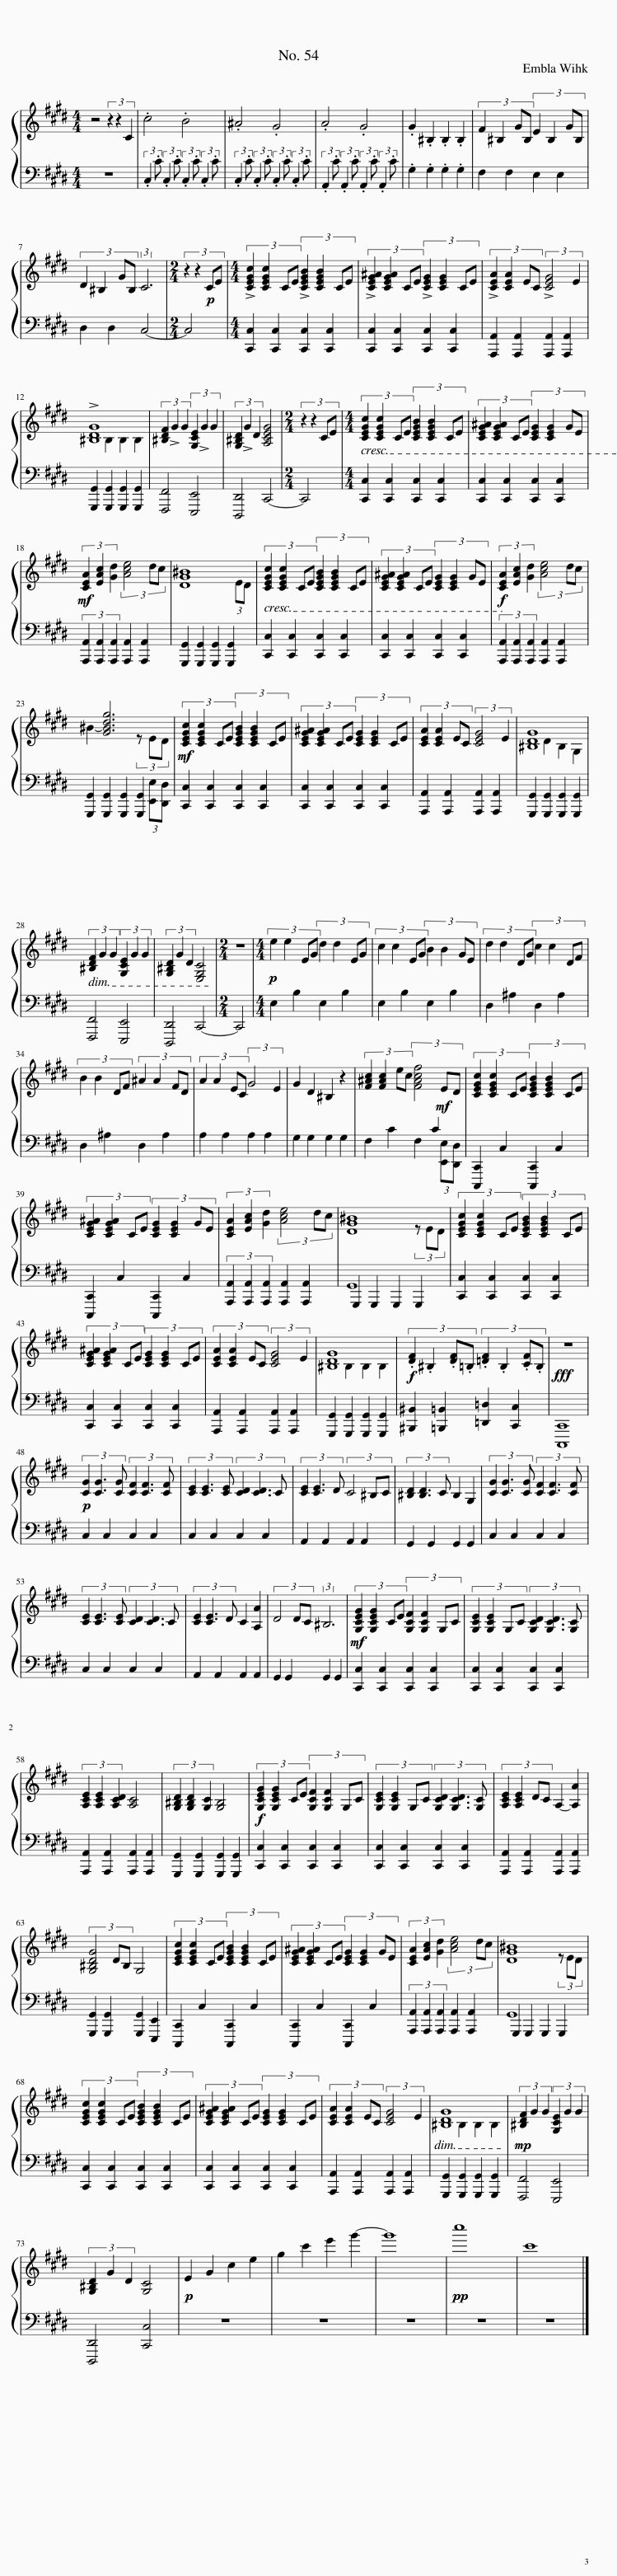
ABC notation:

X:1
%%score { ( 1 3 ) | ( 2 4 ) }
L:1/8
M:4/4
I:linebreak $
K:E
V:1 treble
V:3 treble
V:2 bass
V:4 bass
V:1
 z4 (3z2 z2 C2 | .c4 .B4 | .^A4 .G4 | .A4 .G4 | .G2 .^B,2 .B,2 .B,2 | %5
 (3:2:4F2 ^B,2 GB, (3:2:4E2 B,2 GB, |$ (3:2:4D2 ^B,2 GB, (3:2:1C6 |[M:2/4] (3:2:4z2 z2!p! CE |[M:4/4] (3:2:4!>![CEGc]2 [CEGc]2 CE (3:2:4!>![CEGB]2 [CEGB]2 CE | (3:2:4!>![CEG^A]2 [CEGA]2 CE (3:2:4!>![CEG]2 [CEG]2 CE | %10
 (3:2:4!>![CEA]2 [CEA]2 EC (3:2:2!>![CEG]4 E2 |$ !>![^B,DG]8 | (3[^B,DF]2 !>!G2 G2 (3[G,CE]2 !>!G2 G2 | (3[G,^B,D]2 !>!G2 D2 [A,CEG]4 |[M:2/4] (3:2:4z2 z2 CE | %15
[M:4/4] (3:2:4[CEGc]2 [CEGc]2 CE (3:2:4[CEGB]2 [CEGB]2 CE | (3:2:4[CEG^A]2 [CEGA]2 CE (3:2:4[CEG]2 [CEG]2 GE |$!mf! (3[CEA]2 [EAc]2 [Gd]2 (3[Ace]4 dc | [DG^B]8 | (3:2:4[CEGc]2 [CEGc]2 CE (3:2:4[CEGB]2 [CEGB]2 CE | %20
 (3:2:4[CEG^A]2 [CEGA]2 CE (3:2:4[CEG]2 [CEG]2 GE |!f! (3[CEA]2 [EAc]2 [Gd]2 (3[Ace]4 dc |$ ^B2- [GBdg]6 |!mf! (3:2:4[CEGc]2 [CEGc]2 CE (3:2:4[CEGB]2 [CEGB]2 CE | (3:2:4[CEG^A]2 [CEGA]2 CE (3:2:4[CEG]2 [CEG]2 CE | %25
 (3:2:4[CEA]2 [CEA]2 EC (3:2:2[CEG]4 E2 | [^B,DG]8 |$ (3[^B,DF]2 G2 G2 (3[G,CE]2 G2 G2 | (3[G,^B,D]2 G2 D2 [E,G,C]4 |[M:2/4] z4 | %30
[M:4/4]!p! (3:2:4e2 e2 EG (3:2:4d2 d2 EG | (3:2:4c2 c2 EG (3:2:4B2 B2 GE | (3:2:4d2 d2 DG (3:2:4c2 c2 DF |$ (3:2:4B2 B2 DF (3:2:4^A2 A2 FD | (3:2:4A2 A2 EC (3:2:2G4 E2 | %35
 G2 D2 ^B,2 z2 | (3:2:4[F^Ac]2 [FAc]2 ec (3[FAcf]4!mf! ED | (3:2:4[CEGc]2 [CEGc]2 CE (3:2:4[CEGB]2 [CEGB]2 CE |$ (3:2:4[CEG^A]2 [CEGA]2 CE (3:2:4[CEG]2 [CEG]2 GE | (3[CEA]2 [EAc]2 [Gd]2 (3[Ace]4 dc | %40
 [DG^B]8 | (3:2:4[CEGc]2 [CEGc]2 CE (3:2:4[CEGB]2 [CEGB]2 CE |$ (3:2:4[CEG^A]2 [CEGA]2 CE (3:2:4[CEG]2 [CEG]2 CE | (3:2:4[CEA]2 [CEA]2 EC (3:2:2[CEG]4 E2 | [^B,DG]8 | %45
!f! (3:2:4.[DF]2 .^B,2 .[DF].=B, (3:2:4.[=DF]2 .B,2 .[CF].B, | z8 |$!p! (3[CG]2 [CG]3 [CG] (3[CF]2 [CF]3 [CF] | (3[CE]2 [CE]3 [CE] (3[CD]2 [CD]3 C | (3[CE]2 [CE]3 D (3C4 ^B,C | %50
 (3[^B,D]2 [B,D]3 C B,2 G,2 | (3[CG]2 [CG]3 [CG] (3[CF]2 [CF]3 [CF] |$ (3[CE]2 [CE]3 [CE] (3[CD]2 [CD]3 C | (3[CE]2 [CE]3 D C2 [A,A]2 | (3D4 DC (3:2:1^B,6 | %55
!mf! (3:2:4[G,CEG]2 [G,CEG]2 CE (3:2:4[G,CF]2 [G,CF]2 G,C | (3:2:4[G,CE]2 [G,CE]2 G,C (3[G,CD]2 [G,CD]3 [G,C] |$ (3[A,CE]2 [A,CE]2 [A,CD]2 [A,C]4 | (3[G,^B,D]2 [G,B,D]2 [G,C]2 [G,B,]4 |!f! (3:2:4[G,CEG]2 [G,CEG]2 CE (3:2:4[G,CF]2 [G,CF]2 G,C | %60
 (3:2:4[G,CE]2 [G,CE]2 G,C (3[G,CD]2 [G,CD]3 [G,C] | (3:2:4[A,CE]2 [A,CE]2 DC A,2- [A,A]2 |$ (3[G,^B,DG]4 DB, G,4 | (3:2:4[CEGc]2 [CEGc]2 CE (3:2:4[CEGB]2 [CEGB]2 CE | (3:2:4[CEG^A]2 [CEGA]2 CE (3:2:4[CEG]2 [CEG]2 GE | %65
 (3[CEA]2 [EAc]2 [Gd]2 (3[Ace]4 dc | [DG^B]8 |$ (3:2:4[CEGc]2 [CEGc]2 CE (3:2:4[CEGB]2 [CEGB]2 CE | (3:2:4[CEG^A]2 [CEGA]2 CE (3:2:4[CEG]2 [CEG]2 CE | (3:2:4[CEA]2 [CEA]2 EC (3:2:2[CEG]4 E2 | %70
 [^B,DG]8 |!mp! (3[^B,DF]2 G2 G2 (3[G,CE]2 G2 G2 |$ (3[G,^B,D]2 G2 D2 [G,C]4 |!p! E2 G2 c2 e2 | g2 c'2 e'2 g'2- | %75
 g'8 |!pp! c''8 | c'8 |] %78
V:2
 z8 | (3:2:2.C,2 .C (3:2:2.C,2 .C (3:2:2.C,2 .C (3:2:2.C,2 .C | (3:2:2.C,2 .C (3:2:2.C,2 .C (3:2:2.C,2 .C (3:2:2.C,2 .C | (3:2:2.A,,2 .C (3:2:2.A,,2 .C (3:2:2.A,,2 .C (3:2:2.A,,2 .C | .G,2 .G,2 .G,2 .G,2 | %5
 F,2 F,2 E,2 E,2 |$ D,2 D,2 C,4- |[M:2/4] C,4 |[M:4/4] [C,,C,]2 [C,,C,]2 [C,,C,]2 [C,,C,]2 | [C,,C,]2 [C,,C,]2 [C,,C,]2 [C,,C,]2 | %10
 [A,,,A,,]2 [A,,,A,,]2 [A,,,A,,]2 [A,,,A,,]2 |$ [G,,,G,,]2 [G,,,G,,]2 [G,,,G,,]2 [G,,,G,,]2 | [F,,,F,,]4 [E,,,E,,]4 | [D,,,D,,]4 C,,4- |[M:2/4] C,,4 | %15
[M:4/4] [C,,C,]2 [C,,C,]2 [C,,C,]2 [C,,C,]2 | [C,,C,]2 [C,,C,]2 [C,,C,]2 [C,,C,]2 |$ (3[A,,,A,,]2 [A,,,A,,]2 [A,,,A,,]2 [A,,,A,,]2 [A,,,A,,]2 | [G,,,G,,]2 [G,,,G,,]2 [G,,,G,,]2 [G,,,G,,]2 | [C,,C,]2 [C,,C,]2 [C,,C,]2 [C,,C,]2 | %20
 [C,,C,]2 [C,,C,]2 [C,,C,]2 [C,,C,]2 | (3[A,,,A,,]2 [A,,,A,,]2 [A,,,A,,]2 [A,,,A,,]2 [A,,,A,,]2 |$ [G,,,G,,]2 [G,,,G,,]2 [G,,,G,,]2 [G,,,G,,]2 | [C,,C,]2 [C,,C,]2 [C,,C,]2 [C,,C,]2 | [C,,C,]2 [C,,C,]2 [C,,C,]2 [C,,C,]2 | %25
 [A,,,A,,]2 [A,,,A,,]2 [A,,,A,,]2 [A,,,A,,]2 | [G,,,G,,]2 [G,,,G,,]2 [G,,,G,,]2 [G,,,G,,]2 |$ [F,,,F,,]4 [E,,,E,,]4 | [D,,,D,,]4 C,,4- |[M:2/4] C,,4 | %30
[M:4/4] E,2 B,2 E,2 B,2 | E,2 B,2 E,2 B,2 | D,2 ^A,2 D,2 A,2 |$ D,2 ^A,2 D,2 A,2 | A,2 A,2 A,2 A,2 | %35
 G,2 G,2 G,2 G,2 | F,2 C2 F,2 C2 | [C,,,C,,]2 C,2 [C,,,C,,]2 C,2 |$ [C,,,C,,]2 C,2 [C,,,C,,]2 C,2 | (3[A,,,A,,]2 [A,,,A,,]2 [A,,,A,,]2 [A,,,A,,]2 [A,,,A,,]2 | %40
 G,,,2 G,,,2 G,,,2 G,,,2 | [C,,C,]2 [C,,C,]2 [C,,C,]2 [C,,C,]2 |$ [C,,C,]2 [C,,C,]2 [C,,C,]2 [C,,C,]2 | [A,,,A,,]2 [A,,,A,,]2 [A,,,A,,]2 [A,,,A,,]2 | [G,,,G,,]2 [G,,,G,,]2 [G,,,G,,]2 [G,,,G,,]2 | %45
 [^B,,,^B,,]2 [=B,,,=B,,]2 [=D,,=D,]2 [C,,C,]2 |!fff! [C,,,C,,]8 |$ C,2 C,2 C,2 C,2 | C,2 C,2 C,2 C,2 | A,,2 A,,2 A,,2 A,,2 | %50
 G,,2 G,,2 G,,2 G,,2 | C,2 C,2 C,2 C,2 |$ C,2 C,2 C,2 C,2 | A,,2 A,,2 A,,2 A,,2 | G,,2 G,,2 G,,2 G,,2 | %55
 [C,,C,]2 [C,,C,]2 [C,,C,]2 [C,,C,]2 | [C,,C,]2 [C,,C,]2 [C,,C,]2 [C,,C,]2 |$ [A,,,A,,]2 [A,,,A,,]2 [A,,,A,,]2 [A,,,A,,]2 | [G,,,G,,]2 [G,,,G,,]2 [G,,,G,,]2 [G,,,G,,]2 | [C,,C,]2 [C,,C,]2 [C,,C,]2 [C,,C,]2 | %60
 [C,,C,]2 [C,,C,]2 [C,,C,]2 [C,,C,]2 | [A,,,A,,]2 [A,,,A,,]2 [A,,,A,,]2 [A,,,A,,]2 |$ [G,,,G,,]2 [G,,,G,,]2 [G,,,G,,]2 [E,,,E,,]2 | [C,,,C,,]2 C,2 [C,,,C,,]2 C,2 | [C,,,C,,]2 C,2 [C,,,C,,]2 C,2 | %65
 (3[A,,,A,,]2 [A,,,A,,]2 [A,,,A,,]2 [A,,,A,,]2 [A,,,A,,]2 | G,,,2 G,,,2 G,,,2 G,,,2 |$ [C,,C,]2 [C,,C,]2 [C,,C,]2 [C,,C,]2 | [C,,C,]2 [C,,C,]2 [C,,C,]2 [C,,C,]2 | [A,,,A,,]2 [A,,,A,,]2 [A,,,A,,]2 [A,,,A,,]2 | %70
 [G,,,G,,]2 [G,,,G,,]2 [G,,,G,,]2 [G,,,G,,]2 | [F,,,F,,]4 [E,,,E,,]4 |$ [D,,,D,,]4 [C,,C,]4 | z8 | z8 | %75
 z8 | z8 | z8 |] %78
V:3
 x8 | x8 | x8 | x8 | x8 | %5
 x8 |$ x8 |[M:2/4] x4 |[M:4/4] x8 | x8 | %10
 x8 |$ x2 ^B,2 B,2 B,2 | x8 | x8 |[M:2/4] x4 | %15
[M:4/4] x8 | x8 |$ x8 | x20/3 (3:2:2ED | x8 | %20
 x8 | x8 |$ x6 (3z ED | x8 | x8 | %25
 x8 | x2 D2 ^B,2 G,2 |$ x8 | x8 |[M:2/4] x4 | %30
[M:4/4] x8 | x8 | x8 |$ x8 | x8 | %35
 x8 | x8 | x8 |$ x8 | x8 | %40
 x6 (3z ED | x8 |$ x8 | x8 | x2 ^B,2 B,2 B,2 | %45
 x8 | x8 |$ x8 | x8 | x8 | %50
 x8 | x8 |$ x8 | x8 | x8 | %55
 x8 | x8 |$ x8 | x8 | x8 | %60
 x8 | x8 |$ x8 | x8 | x8 | %65
 x8 | x6 (3z ED |$ x8 | x8 | x8 | %70
 x2 ^B,2 B,2 B,2 | x8 |$ x8 | x8 | x8 | %75
 x8 | x8 | x8 |] %78
V:4
 x8 | x8 | x8 | x8 | x8 | %5
 x8 |$ x8 |[M:2/4] x4 |[M:4/4] x8 | x8 | %10
 x8 |$ x8 | x8 | x8 |[M:2/4] x4 | %15
[M:4/4] x8 | x8 |$ x8 | x8 | x8 | %20
 x8 | x8 |$ x20/3 (3:2:2[E,,E,][D,,D,] | x8 | x8 | %25
 x8 | x8 |$ x8 | x8 |[M:2/4] x4 | %30
[M:4/4] x8 | x8 | x8 |$ x8 | x8 | %35
 x8 | x20/3 (3:2:2[E,,E,][D,,D,] | x8 |$ x8 | x8 | %40
 G,,8 | x8 |$ x8 | x8 | x8 | %45
 x8 | x8 |$ x8 | x8 | x8 | %50
 x8 | x8 |$ x8 | x8 | x8 | %55
 x8 | x8 |$ x8 | x8 | x8 | %60
 x8 | x8 |$ x8 | x8 | x8 | %65
 x8 | G,,8 |$ x8 | x8 | x8 | %70
 x8 | x8 |$ x8 | x8 | x8 | %75
 x8 | x8 | x8 |] %78
